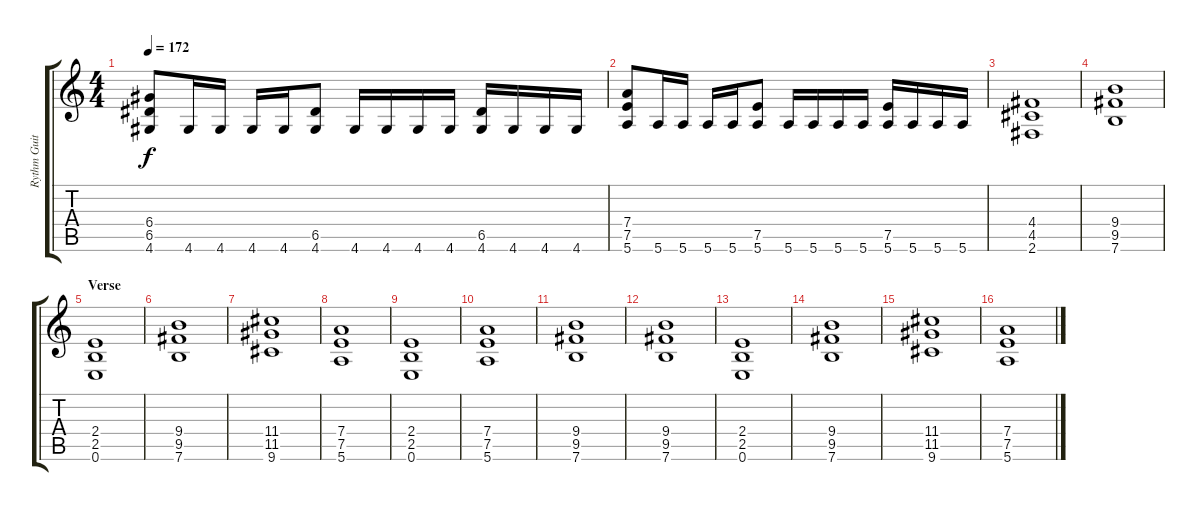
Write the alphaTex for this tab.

\track ("Rythm Guitar 1" "Rythm Guit") {instrument overdrivenguitar}
\staff {score tabs}
\tuning (E4 B3 G3 D3 A2 E2) {hide}
\ts (4 4)
\tempo 172
\clef g2
\ks c
(6.4 6.5 4.6).8{dy f} 4.6.16 4.6.16 4.6.16 4.6.16 (6.5 4.6).8 4.6.16 4.6.16 4.6.16 4.6.16 (6.5 4.6).16 4.6.16 4.6.16 4.6.16 |
(7.4 7.5 5.6).8 5.6.16 5.6.16 5.6.16 5.6.16 (7.5 5.6).8 5.6.16 5.6.16 5.6.16 5.6.16 (7.5 5.6).16 5.6.16 5.6.16 5.6.16 |
(4.4 4.5 2.6).1 |
(9.4 9.5 7.6).1 |
\section ("" "Verse")
(2.4 2.5 0.6).1 |
(9.4 9.5 7.6).1 |
(11.4 11.5 9.6).1 |
(7.4 7.5 5.6).1 |
(2.4 2.5 0.6).1 |
(7.4 7.5 5.6).1 |
(9.4 9.5 7.6).1 |
(9.4 9.5 7.6).1 |
(2.4 2.5 0.6).1 |
(9.4 9.5 7.6).1 |
(11.4 11.5 9.6).1 |
(7.4 7.5 5.6).1
